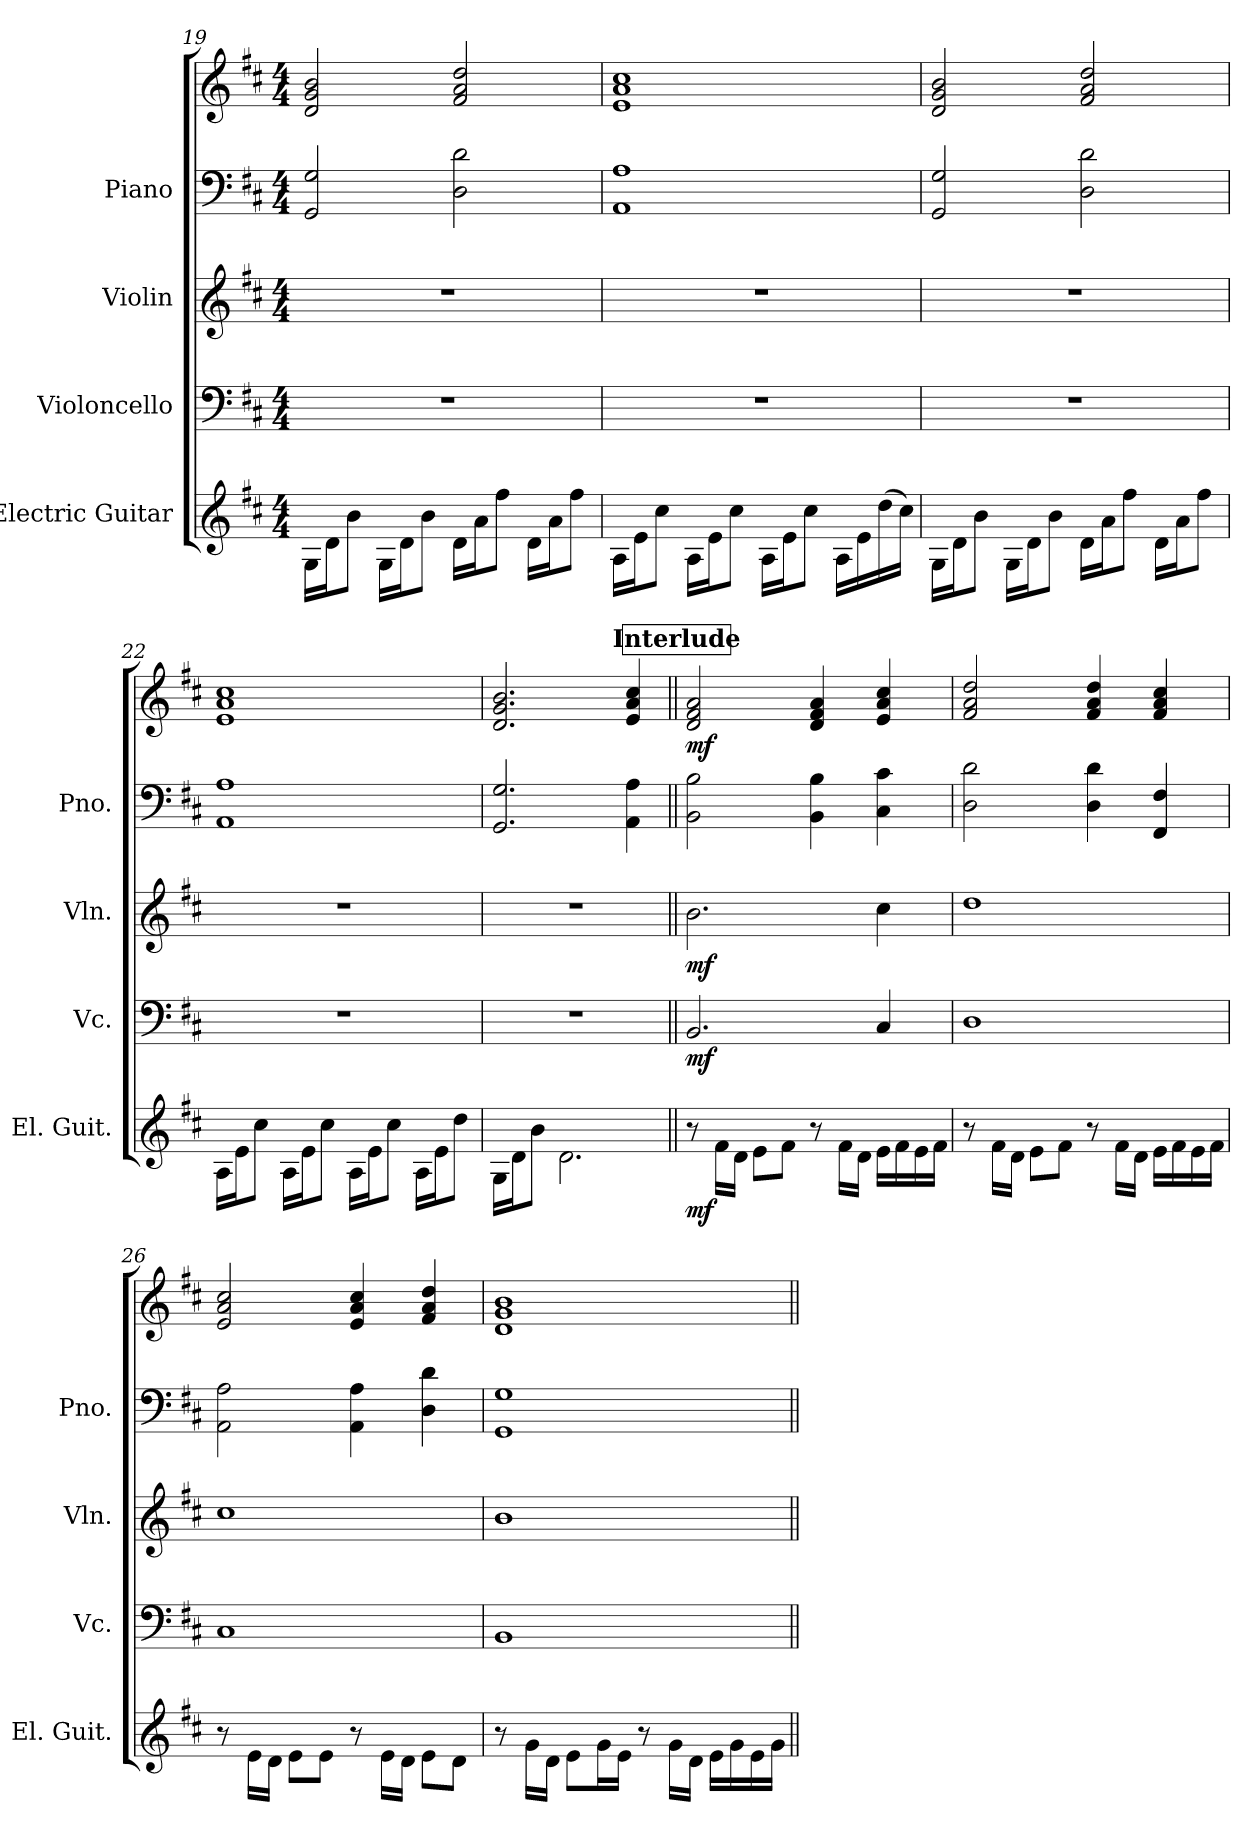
**kern	**dynam	**kern	**dynam	**kern	**dynam	**kern	**kern	**dynam
*part4	*part4	*part3	*part3	*part2	*part2	*part1	*part1	*part1
*staff5	*staff5	*staff4	*staff4	*staff3	*staff3	*staff2	*staff1	*staff1/2
*I"Electric Guitar	*	*I"Violoncello	*	*I"Violin	*	*I"Piano	*	*
*I'El. Guit.	*	*I'Vc.	*	*I'Vln.	*	*I'Pno.	*	*
*	*	*clefF4	*	*clefG2	*	*clefF4	*clefG2	*
*k[f#c#]	*	*k[f#c#]	*	*k[f#c#]	*	*k[f#c#]	*k[f#c#]	*
*M4/4	*	*M4/4	*	*M4/4	*	*M4/4	*M4/4	*
=19	=19	=19	=19	=19	=19	=19	=19	=19
16G\LL	.	1r	.	1r	.	2GG/ 2G/	2d/ 2g/ 2b/	.
16d\J	.	.	.	.	.	.	.	.
8b\J	.	.	.	.	.	.	.	.
16G\LL	.	.	.	.	.	.	.	.
16d\J	.	.	.	.	.	.	.	.
8b\J	.	.	.	.	.	.	.	.
16d\LL	.	.	.	.	.	2D\ 2d\	2f#/ 2a/ 2dd/	.
16a\J	.	.	.	.	.	.	.	.
8ff#\J	.	.	.	.	.	.	.	.
16d\LL	.	.	.	.	.	.	.	.
16a\J	.	.	.	.	.	.	.	.
8ff#\J	.	.	.	.	.	.	.	.
!!LO:LB:g=z
=20	=20	=20	=20	=20	=20	=20	=20	=20
16A\LL	.	1r	.	1r	.	1AA 1A	1e 1a 1cc#	.
16e\J	.	.	.	.	.	.	.	.
8cc#\J	.	.	.	.	.	.	.	.
16A\LL	.	.	.	.	.	.	.	.
16e\J	.	.	.	.	.	.	.	.
8cc#\J	.	.	.	.	.	.	.	.
16A\LL	.	.	.	.	.	.	.	.
16e\J	.	.	.	.	.	.	.	.
8cc#\J	.	.	.	.	.	.	.	.
16A\LL	.	.	.	.	.	.	.	.
16e\	.	.	.	.	.	.	.	.
(>16dd\	.	.	.	.	.	.	.	.
16cc#\JJ)	.	.	.	.	.	.	.	.
=21	=21	=21	=21	=21	=21	=21	=21	=21
16G\LL	.	1r	.	1r	.	2GG/ 2G/	2d/ 2g/ 2b/	.
16d\J	.	.	.	.	.	.	.	.
8b\J	.	.	.	.	.	.	.	.
16G\LL	.	.	.	.	.	.	.	.
16d\J	.	.	.	.	.	.	.	.
8b\J	.	.	.	.	.	.	.	.
16d\LL	.	.	.	.	.	2D\ 2d\	2f#/ 2a/ 2dd/	.
16a\J	.	.	.	.	.	.	.	.
8ff#\J	.	.	.	.	.	.	.	.
16d\LL	.	.	.	.	.	.	.	.
16a\J	.	.	.	.	.	.	.	.
8ff#\J	.	.	.	.	.	.	.	.
=22	=22	=22	=22	=22	=22	=22	=22	=22
16A\LL	.	1r	.	1r	.	1AA 1A	1e 1a 1cc#	.
16e\J	.	.	.	.	.	.	.	.
8cc#\J	.	.	.	.	.	.	.	.
16A\LL	.	.	.	.	.	.	.	.
16e\J	.	.	.	.	.	.	.	.
8cc#\J	.	.	.	.	.	.	.	.
16A\LL	.	.	.	.	.	.	.	.
16e\J	.	.	.	.	.	.	.	.
8cc#\J	.	.	.	.	.	.	.	.
16A\LL	.	.	.	.	.	.	.	.
16e\J	.	.	.	.	.	.	.	.
8dd\J	.	.	.	.	.	.	.	.
!!LO:PB:g=z
=23	=23	=23	=23	=23	=23	=23	=23	=23
16G\LL	.	1r	.	1r	.	2.GG/ 2.G/	2.d/ 2.g/ 2.b/	.
16d\J	.	.	.	.	.	.	.	.
8b\J	.	.	.	.	.	.	.	.
2.d\	.	.	.	.	.	.	.	.
.	.	.	.	.	.	4AA\ 4A\	4e/ 4a/ 4cc#/	.
!!LO:REH:place=s1:a:B:fs=14:t=Interlude
=24||	=24||	=24||	=24||	=24||	=24||	=24||	=24||	=24||
!	!LO:DY:b	!	!LO:DY:b	!	!LO:DY:b	!	!	!LO:DY:b
8r	mf	2.BB/	mf	2.b\	mf	2BB\ 2B\	2d/ 2f#/ 2a/	mf
16f#\LL	.	.	.	.	.	.	.	.
16d\JJ	.	.	.	.	.	.	.	.
8e\L	.	.	.	.	.	.	.	.
8f#\J	.	.	.	.	.	.	.	.
8r	.	.	.	.	.	4BB\ 4B\	4d/ 4f#/ 4a/	.
16f#\LL	.	.	.	.	.	.	.	.
16d\JJ	.	.	.	.	.	.	.	.
16e\LL	.	4C#/	.	4cc#\	.	4C#\ 4c#\	4e/ 4a/ 4cc#/	.
16f#\	.	.	.	.	.	.	.	.
16e\	.	.	.	.	.	.	.	.
16f#\JJ	.	.	.	.	.	.	.	.
=25	=25	=25	=25	=25	=25	=25	=25	=25
8r	.	1D	.	1dd	.	2D\ 2d\	2f#/ 2a/ 2dd/	.
16f#\LL	.	.	.	.	.	.	.	.
16d\JJ	.	.	.	.	.	.	.	.
8e\L	.	.	.	.	.	.	.	.
8f#\J	.	.	.	.	.	.	.	.
8r	.	.	.	.	.	4D\ 4d\	4f#/ 4a/ 4dd/	.
16f#\LL	.	.	.	.	.	.	.	.
16d\JJ	.	.	.	.	.	.	.	.
16e\LL	.	.	.	.	.	4FF#/ 4F#/	4f#/ 4a/ 4cc#/	.
16f#\	.	.	.	.	.	.	.	.
16e\	.	.	.	.	.	.	.	.
16f#\JJ	.	.	.	.	.	.	.	.
=26	=26	=26	=26	=26	=26	=26	=26	=26
8r	.	1C#	.	1cc#	.	2AA\ 2A\	2e/ 2a/ 2cc#/	.
16e\LL	.	.	.	.	.	.	.	.
16d\JJ	.	.	.	.	.	.	.	.
8e\L	.	.	.	.	.	.	.	.
8e\J	.	.	.	.	.	.	.	.
8r	.	.	.	.	.	4AA\ 4A\	4e/ 4a/ 4cc#/	.
16e\LL	.	.	.	.	.	.	.	.
16d\JJ	.	.	.	.	.	.	.	.
8e\L	.	.	.	.	.	4D\ 4d\	4f#/ 4a/ 4dd/	.
8d\J	.	.	.	.	.	.	.	.
!!LO:LB:g=z
=27	=27	=27	=27	=27	=27	=27	=27	=27
8r	.	1BB	.	1b	.	1GG 1G	1d 1g 1b	.
16g\LL	.	.	.	.	.	.	.	.
16d\JJ	.	.	.	.	.	.	.	.
8e\L	.	.	.	.	.	.	.	.
16g\L	.	.	.	.	.	.	.	.
16e\JJ	.	.	.	.	.	.	.	.
8r	.	.	.	.	.	.	.	.
16g\LL	.	.	.	.	.	.	.	.
16d\JJ	.	.	.	.	.	.	.	.
16e\LL	.	.	.	.	.	.	.	.
16g\	.	.	.	.	.	.	.	.
16e\	.	.	.	.	.	.	.	.
16g\JJ	.	.	.	.	.	.	.	.
=||	=||	=||	=||	=||	=||	=||	=||	=||
*-	*-	*-	*-	*-	*-	*-	*-	*-
